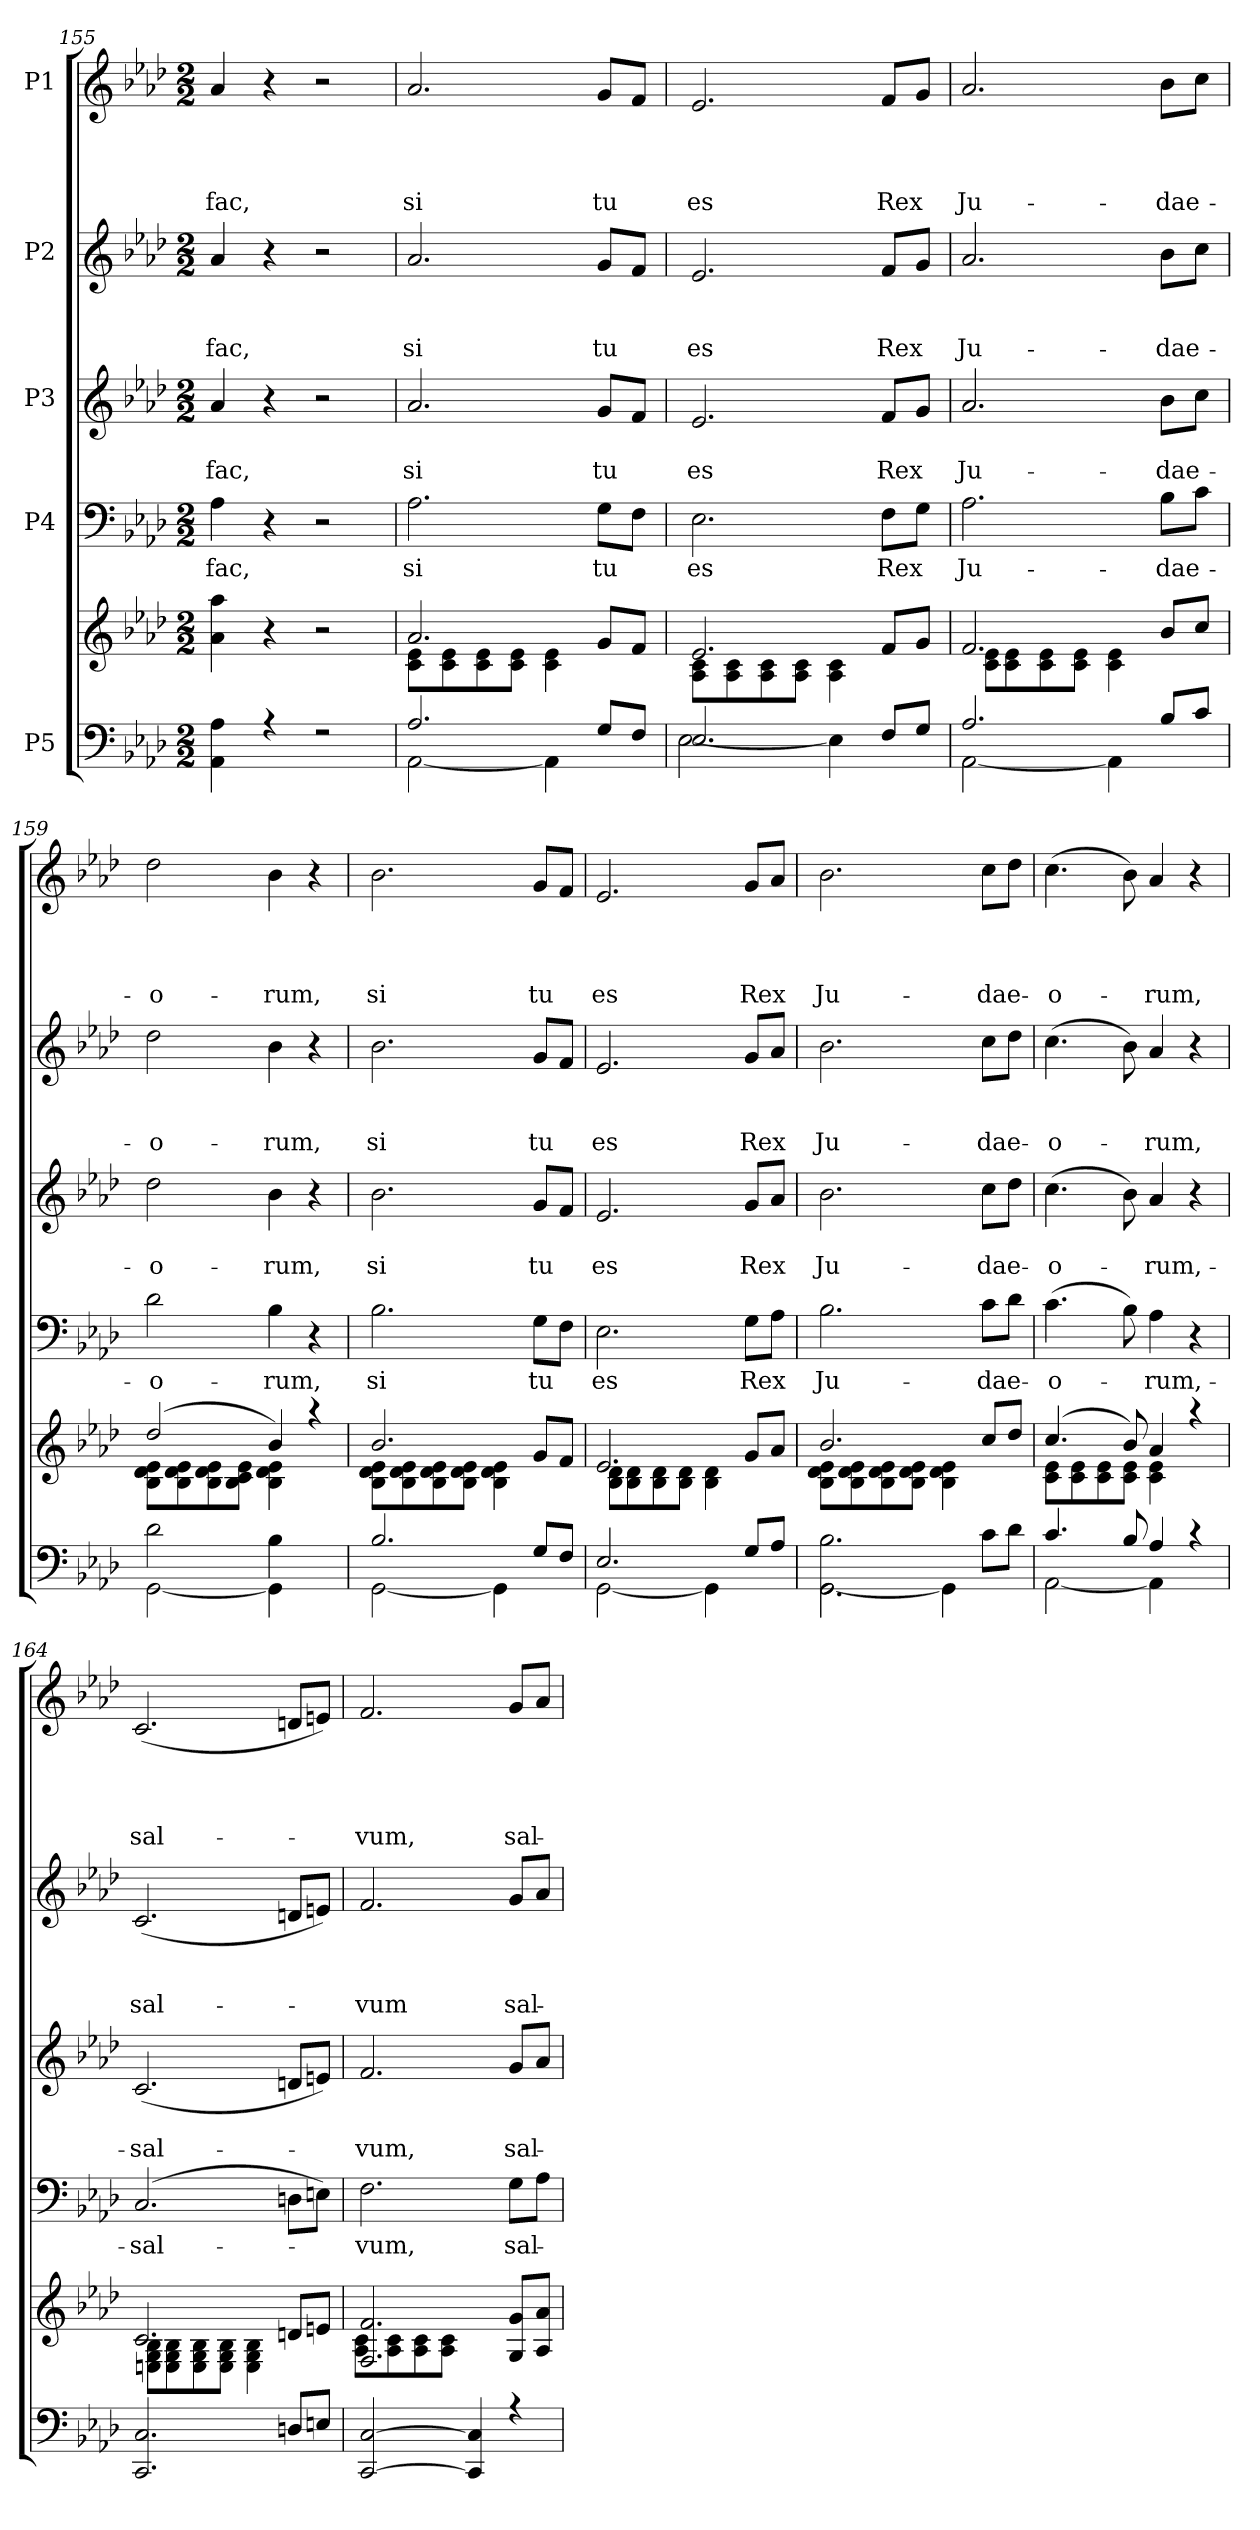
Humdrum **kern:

**kern	**kern	**kern	**text	**kern	**text	**text	**kern	**text	**text	**text	**kern	**text	**text	**text	**text
*part5	*part5	*part4	*part4	*part3	*part3	*part3	*part2	*part2	*part2	*part2	*part1	*part1	*part1	*part1	*part1
*staff6	*staff5	*staff4	*staff4	*staff3	*staff3	*staff3	*staff2	*staff2	*staff2	*staff2	*staff1	*staff1	*staff1	*staff1	*staff1
*I"P5	*	*I"P4	*	*I"P3	*	*	*I"P2	*	*	*	*I"P1	*	*	*	*
*clefF4	*clefG2	*clefF4	*	*clefG2	*	*	*clefG2	*	*	*	*clefG2	*	*	*	*
*k[b-e-a-d-]	*k[b-e-a-d-]	*k[b-e-a-d-]	*	*k[b-e-a-d-]	*	*	*k[b-e-a-d-]	*	*	*	*k[b-e-a-d-]	*	*	*	*
*A-:	*A-:	*A-:	*	*A-:	*	*	*A-:	*	*	*	*A-:	*	*	*	*
*M2/2	*M2/2	*M2/2	*	*M2/2	*	*	*M2/2	*	*	*	*M2/2	*	*	*	*
=155	=155	=155	=155	=155	=155	=155	=155	=155	=155	=155	=155	=155	=155	=155	=155
*^	*^	*	*	*	*	*	*	*	*	*	*	*	*	*	*
*	*	*	*^	*	*	*	*	*	*	*	*	*	*	*	*	*	*
!	!	!	!	!	!	!LO:LY:b	!	!	!LO:LY:b	!	!	!	!LO:LY:b	!	!	!	!	!LO:LY:b
4AA-\ 4A-\	1ryy	4a-\ 4aa-\	1ryy	1ryy	4A-\	fac,	4a-/	.	fac,	4a-/	.	.	fac,	4a-/	.	.	.	fac,
4r	.	4r	.	.	4r	.	4r	.	.	4r	.	.	.	4r	.	.	.	.
2r	.	2r	.	.	2r	.	2r	.	.	2r	.	.	.	2r	.	.	.	.
=156	=156	=156	=156	=156	=156	=156	=156	=156	=156	=156	=156	=156	=156	=156	=156	=156	=156	=156
!	!	!	!	!	!	!LO:LY:b	!	!	!LO:LY:b	!	!	!	!LO:LY:b	!	!	!	!	!LO:LY:b
2.A-/	[<2AA-\	2.a-/	8c\ 8e-\L	1ryy	2.A-\	si	2.a-/	.	si	2.a-/	.	.	si	2.a-/	.	.	.	si
.	.	.	8c\ 8e-\	.	.	.	.	.	.	.	.	.	.	.	.	.	.	.
.	.	.	8c\ 8e-\	.	.	.	.	.	.	.	.	.	.	.	.	.	.	.
.	.	.	8c\ 8e-\J	.	.	.	.	.	.	.	.	.	.	.	.	.	.	.
.	4AA-\]	.	4c\ 4e-\	.	.	.	.	.	.	.	.	.	.	.	.	.	.	.
!	!	!	!	!	!	!LO:LY:b	!	!	!LO:LY:b	!	!	!	!LO:LY:b	!	!	!	!	!LO:LY:b
8G/L	4ryy	8g/L	4ryy	.	8G\L	tu	8g/L	.	tu	8g/L	.	.	tu	8g/L	.	.	.	tu
8F/J	.	8f/J	.	.	8F\J	.	8f/J	.	.	8f/J	.	.	.	8f/J	.	.	.	.
=157	=157	=157	=157	=157	=157	=157	=157	=157	=157	=157	=157	=157	=157	=157	=157	=157	=157	=157
!	!	!	!	!	!	!LO:LY:b	!	!	!LO:LY:b	!	!	!	!LO:LY:b	!	!	!	!	!LO:LY:b
2.E-/	[<2E-\	2.e-/	8A-\ 8c\L	1ryy	2.E-\	es	2.e-/	.	es	2.e-/	.	.	es	2.e-/	.	.	.	es
.	.	.	8A-\ 8c\	.	.	.	.	.	.	.	.	.	.	.	.	.	.	.
.	.	.	8A-\ 8c\	.	.	.	.	.	.	.	.	.	.	.	.	.	.	.
.	.	.	8A-\ 8c\J	.	.	.	.	.	.	.	.	.	.	.	.	.	.	.
.	4E-\]	.	4A-\ 4c\	.	.	.	.	.	.	.	.	.	.	.	.	.	.	.
!	!	!	!	!	!	!LO:LY:b	!	!	!LO:LY:b	!	!	!	!LO:LY:b	!	!	!	!	!LO:LY:b
8F/L	4ryy	8f/L	4ryy	.	8F\L	Rex	8f/L	.	Rex	8f/L	.	.	Rex	8f/L	.	.	.	Rex
8G/J	.	8g/J	.	.	8G\J	.	8g/J	.	.	8g/J	.	.	.	8g/J	.	.	.	.
=158	=158	=158	=158	=158	=158	=158	=158	=158	=158	=158	=158	=158	=158	=158	=158	=158	=158	=158
!	!	!	!	!	!	!LO:LY:b	!	!	!LO:LY:b	!	!	!	!LO:LY:b	!	!	!	!	!LO:LY:b
2.A-/	[<2AA-\	2.f/	8c\ 8e-\L	1ryy	2.A-\	Ju-	2.a-/	.	Ju-	2.a-/	.	.	Ju-	2.a-/	.	.	.	Ju-
.	.	.	8c\ 8e-\	.	.	.	.	.	.	.	.	.	.	.	.	.	.	.
.	.	.	8c\ 8e-\	.	.	.	.	.	.	.	.	.	.	.	.	.	.	.
.	.	.	8c\ 8e-\J	.	.	.	.	.	.	.	.	.	.	.	.	.	.	.
.	4AA-\]	.	4c\ 4e-\	.	.	.	.	.	.	.	.	.	.	.	.	.	.	.
!	!	!	!	!	!	!LO:LY:b	!	!	!LO:LY:b	!	!	!	!LO:LY:b	!	!	!	!	!LO:LY:b
8B-/L	4ryy	8b-/L	4ryy	.	8B-\L	-dae-	8b-\L	.	-dae-	8b-\L	.	.	-dae-	8b-\L	.	.	.	-dae-
8c/J	.	8cc/J	.	.	8c\J	.	8cc\J	.	.	8cc\J	.	.	.	8cc\J	.	.	.	.
=159	=159	=159	=159	=159	=159	=159	=159	=159	=159	=159	=159	=159	=159	=159	=159	=159	=159	=159
!	!	!	!	!	!	!LO:LY:b	!	!	!LO:LY:b	!	!	!	!LO:LY:b	!	!	!	!	!LO:LY:b
2d-\	[<2GG\	(>2dd-/	8B-\ 8d-\ 8e-\L	1ryy	2d-\	-o-	2dd-\	.	-o-	2dd-\	.	.	-o-	2dd-\	.	.	.	-o-
.	.	.	8B-\ 8d-\ 8e-\	.	.	.	.	.	.	.	.	.	.	.	.	.	.	.
.	.	.	8B-\ 8d-\ 8e-\	.	.	.	.	.	.	.	.	.	.	.	.	.	.	.
.	.	.	8B-\ 8c\ 8e-\J	.	.	.	.	.	.	.	.	.	.	.	.	.	.	.
!	!	!	!	!	!	!LO:LY:b	!	!	!LO:LY:b	!	!	!	!LO:LY:b	!	!	!	!	!LO:LY:b
4B-\	4GG\]	4b-/)	4B-\ 4d-\ 4e-\	.	4B-\	-rum,	4b-\	.	-rum,	4b-\	.	.	-rum,	4b-\	.	.	.	-rum,
4ryy	4ryy	4raa	4ryy	.	4r	.	4r	.	.	4r	.	.	.	4r	.	.	.	.
!!LO:PB:g=z
=160	=160	=160	=160	=160	=160	=160	=160	=160	=160	=160	=160	=160	=160	=160	=160	=160	=160	=160
!	!	!	!	!	!	!LO:LY:b	!	!	!LO:LY:b	!	!	!	!LO:LY:b	!	!	!	!	!LO:LY:b
2.B-/	[<2GG\	2.b-/	8B-\ 8d-\ 8e-\L	1ryy	2.B-\	si	2.b-\	.	si	2.b-\	.	.	si	2.b-\	.	.	.	si
.	.	.	8B-\ 8d-\ 8e-\	.	.	.	.	.	.	.	.	.	.	.	.	.	.	.
.	.	.	8B-\ 8d-\ 8e-\	.	.	.	.	.	.	.	.	.	.	.	.	.	.	.
.	.	.	8B-\ 8d-\ 8e-\J	.	.	.	.	.	.	.	.	.	.	.	.	.	.	.
.	4GG\]	.	4B-\ 4d-\ 4e-\	.	.	.	.	.	.	.	.	.	.	.	.	.	.	.
!	!	!	!	!	!	!LO:LY:b	!	!	!LO:LY:b	!	!	!	!LO:LY:b	!	!	!	!	!LO:LY:b
8G/L	4ryy	8g/L	4ryy	.	8G\L	tu	8g/L	.	tu	8g/L	.	.	tu	8g/L	.	.	.	tu
8F/J	.	8f/J	.	.	8F\J	.	8f/J	.	.	8f/J	.	.	.	8f/J	.	.	.	.
=161	=161	=161	=161	=161	=161	=161	=161	=161	=161	=161	=161	=161	=161	=161	=161	=161	=161	=161
!	!	!	!	!	!	!LO:LY:b	!	!	!LO:LY:b	!	!	!	!LO:LY:b	!	!	!	!	!LO:LY:b
2.E-/	[<2GG\	2.e-/	8B-\ 8d-\L	1ryy	2.E-\	es	2.e-/	.	es	2.e-/	.	.	es	2.e-/	.	.	.	es
.	.	.	8B-\ 8d-\	.	.	.	.	.	.	.	.	.	.	.	.	.	.	.
.	.	.	8B-\ 8d-\	.	.	.	.	.	.	.	.	.	.	.	.	.	.	.
.	.	.	8B-\ 8d-\J	.	.	.	.	.	.	.	.	.	.	.	.	.	.	.
.	4GG\]	.	4B-\ 4d-\	.	.	.	.	.	.	.	.	.	.	.	.	.	.	.
!	!	!	!	!	!	!LO:LY:b	!	!	!LO:LY:b	!	!	!	!LO:LY:b	!	!	!	!	!LO:LY:b
8G/L	4ryy	8g/L	4ryy	.	8G\L	Rex	8g/L	.	Rex	8g/L	.	.	Rex	8g/L	.	.	.	Rex
8A-/J	.	8a-/J	.	.	8A-\J	.	8a-/J	.	.	8a-/J	.	.	.	8a-/J	.	.	.	.
=162	=162	=162	=162	=162	=162	=162	=162	=162	=162	=162	=162	=162	=162	=162	=162	=162	=162	=162
!	!	!	!	!	!	!LO:LY:b	!	!	!LO:LY:b	!	!	!	!LO:LY:b	!	!	!	!	!LO:LY:b
2.GG\ 2.B-\	[<2GG\	2.b-/	8B-\ 8d-\ 8e-\L	1ryy	2.B-\	Ju-	2.b-\	.	Ju-	2.b-\	.	.	Ju-	2.b-\	.	.	.	Ju-
.	.	.	8B-\ 8d-\ 8e-\	.	.	.	.	.	.	.	.	.	.	.	.	.	.	.
.	.	.	8B-\ 8d-\ 8e-\	.	.	.	.	.	.	.	.	.	.	.	.	.	.	.
.	.	.	8B-\ 8d-\ 8e-\J	.	.	.	.	.	.	.	.	.	.	.	.	.	.	.
.	4GG\]	.	4B-\ 4d-\ 4e-\	.	.	.	.	.	.	.	.	.	.	.	.	.	.	.
!	!	!	!	!	!	!LO:LY:b	!	!	!LO:LY:b	!	!	!	!LO:LY:b	!	!	!	!	!LO:LY:b
8c\L	4ryy	8cc/L	4ryy	.	8c\L	-dae-	8cc\L	.	-dae-	8cc\L	.	.	-dae-	8cc\L	.	.	.	-dae-
8d-\J	.	8dd-/J	.	.	8d-\J	.	8dd-\J	.	.	8dd-\J	.	.	.	8dd-\J	.	.	.	.
=163	=163	=163	=163	=163	=163	=163	=163	=163	=163	=163	=163	=163	=163	=163	=163	=163	=163	=163
!	!	!	!	!	!	!LO:LY:b	!	!	!LO:LY:b	!	!	!	!LO:LY:b	!	!	!	!	!LO:LY:b
4.c/	[<2AA-\	(>4.cc/	8c\ 8e-\L	1ryy	(>4.c\	-o-	(>4.cc\	.	-o-	(>4.cc\	.	.	-o-	(>4.cc\	.	.	.	-o-
.	.	.	8c\ 8e-\	.	.	.	.	.	.	.	.	.	.	.	.	.	.	.
.	.	.	8c\ 8e-\	.	.	.	.	.	.	.	.	.	.	.	.	.	.	.
8B-/	.	8b-/)	8c\ 8e-\J	.	8B-\)	.	8b-\)	.	.	8b-\)	.	.	.	8b-\)	.	.	.	.
!	!	!	!	!	!	!LO:LY:b	!	!	!LO:LY:b	!	!	!	!LO:LY:b	!	!	!	!	!LO:LY:b
4A-/	4AA-\]	4a-/	4c\ 4e-\	.	4A-\	-rum,-	4a-/	.	-rum,-	4a-/	.	.	-rum,	4a-/	.	.	.	-rum,
4rc	4ryy	4raa	4ryy	.	4r	.	4r	.	.	4r	.	.	.	4r	.	.	.	.
=164	=164	=164	=164	=164	=164	=164	=164	=164	=164	=164	=164	=164	=164	=164	=164	=164	=164	=164
!	!	!	!	!	!	!LO:LY:b	!	!	!LO:LY:b	!	!	!	!LO:LY:b	!	!	!	!	!LO:LY:b
2.CC/ 2.C/	1ryy	2.c/	8En\ 8G\ 8B-\L	1ryy	(>2.C/	-sal-	(>2.c/	.	-sal-	(>2.c/	.	.	sal-	(>2.c/	.	.	.	sal-
.	.	.	8E\ 8G\ 8B-\	.	.	.	.	.	.	.	.	.	.	.	.	.	.	.
.	.	.	8E\ 8G\ 8B-\	.	.	.	.	.	.	.	.	.	.	.	.	.	.	.
.	.	.	8E\ 8G\ 8B-\J	.	.	.	.	.	.	.	.	.	.	.	.	.	.	.
.	.	.	4E\ 4G\ 4B-\	.	.	.	.	.	.	.	.	.	.	.	.	.	.	.
8Dn/L	.	8dn/L	4ryy	.	8Dn\L	.	8dn/L	.	.	8dn/L	.	.	.	8dn/L	.	.	.	.
8En/J	.	8en/J	.	.	8En\J)	.	8en/J)	.	.	8en/J)	.	.	.	8en/J)	.	.	.	.
!!LO:LB:g=z
=165	=165	=165	=165	=165	=165	=165	=165	=165	=165	=165	=165	=165	=165	=165	=165	=165	=165	=165
!	!	!	!	!	!	!LO:LY:b	!	!	!LO:LY:b	!	!	!	!LO:LY:b	!	!	!	!	!LO:LY:b
[<2CC/ [>2C/	1ryy	2.F/ 2.f/	8A-\ 8c\L	1ryy	2.F\	-vum,	2.f/	.	-vum,	2.f/	.	.	-vum	2.f/	.	.	.	-vum,
.	.	.	8A-\ 8c\	.	.	.	.	.	.	.	.	.	.	.	.	.	.	.
.	.	.	8A-\ 8c\	.	.	.	.	.	.	.	.	.	.	.	.	.	.	.
.	.	.	8A-\ 8c\J	.	.	.	.	.	.	.	.	.	.	.	.	.	.	.
4CC/] 4C/]	.	.	2ryy	.	.	.	.	.	.	.	.	.	.	.	.	.	.	.
!	!	!	!	!	!	!LO:LY:b	!	!	!LO:LY:b	!	!	!	!LO:LY:b	!	!	!	!	!LO:LY:b
4r	.	8G/ 8g/L	.	.	8G\L	sal-	8g/L	.	sal-	8g/L	.	.	sal-	8g/L	.	.	.	sal-
.	.	8A-/ 8a-/J	.	.	8A-\J	.	8a-/J	.	.	8a-/J	.	.	.	8a-/J	.	.	.	.
*v	*v	*	*	*	*	*	*	*	*	*	*	*	*	*	*	*	*	*
*	*v	*v	*v	*	*	*	*	*	*	*	*	*	*	*	*	*	*
=	=	=	=	=	=	=	=	=	=	=	=	=	=	=	=
*-	*-	*-	*-	*-	*-	*-	*-	*-	*-	*-	*-	*-	*-	*-	*-
